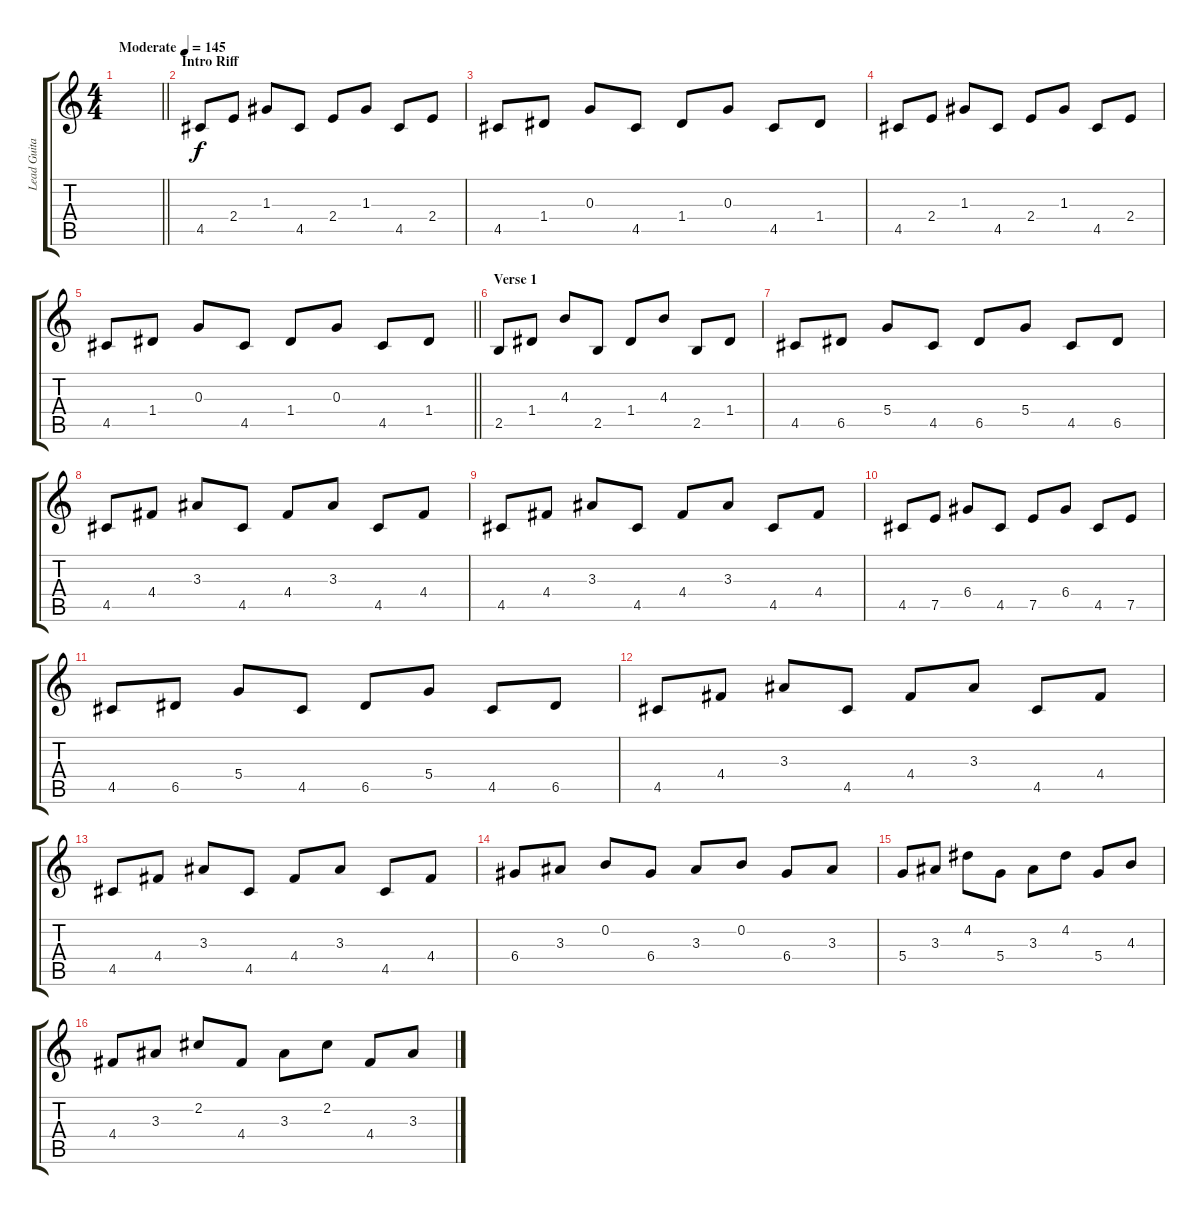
\track ("Lead Guitar" "Lead Guita") {instrument overdrivenguitar}
\staff {score tabs}
\tuning (E4 B3 G3 D3 A2 E2) {hide}
\ts (4 4)
\tempo (145 "Moderate")
\clef g2
\barLineRight lightlight
\ks c
|
\section ("" "Intro Riff")
4.5.8 2.4.8 1.3.8 4.5.8 2.4.8 1.3.8 4.5.8 2.4.8 |
4.5.8 1.4.8 0.3.8 4.5.8 1.4.8 0.3.8 4.5.8 1.4.8 |
4.5.8 2.4.8 1.3.8 4.5.8 2.4.8 1.3.8 4.5.8 2.4.8 |
\barLineRight lightlight
4.5.8 1.4.8 0.3.8 4.5.8 1.4.8 0.3.8 4.5.8 1.4.8 |
\section ("" "Verse 1")
2.5.8 1.4.8 4.3.8 2.5.8 1.4.8 4.3.8 2.5.8 1.4.8 |
4.5.8 6.5.8 5.4.8 4.5.8 6.5.8 5.4.8 4.5.8 6.5.8 |
4.5.8 4.4.8 3.3.8 4.5.8 4.4.8 3.3.8 4.5.8 4.4.8 |
4.5.8 4.4.8 3.3.8 4.5.8 4.4.8 3.3.8 4.5.8 4.4.8 |
4.5.8 7.5.8 6.4.8 4.5.8 7.5.8 6.4.8 4.5.8 7.5.8 |
4.5.8 6.5.8 5.4.8 4.5.8 6.5.8 5.4.8 4.5.8 6.5.8 |
4.5.8 4.4.8 3.3.8 4.5.8 4.4.8 3.3.8 4.5.8 4.4.8 |
4.5.8 4.4.8 3.3.8 4.5.8 4.4.8 3.3.8 4.5.8 4.4.8 |
6.4.8 3.3.8 0.2.8 6.4.8 3.3.8 0.2.8 6.4.8 3.3.8 |
5.4.8 3.3.8 4.2.8 5.4.8 3.3.8 4.2.8 5.4.8 4.3.8 |
4.4.8 3.3.8 2.2.8 4.4.8 3.3.8 2.2.8 4.4.8 3.3.8
